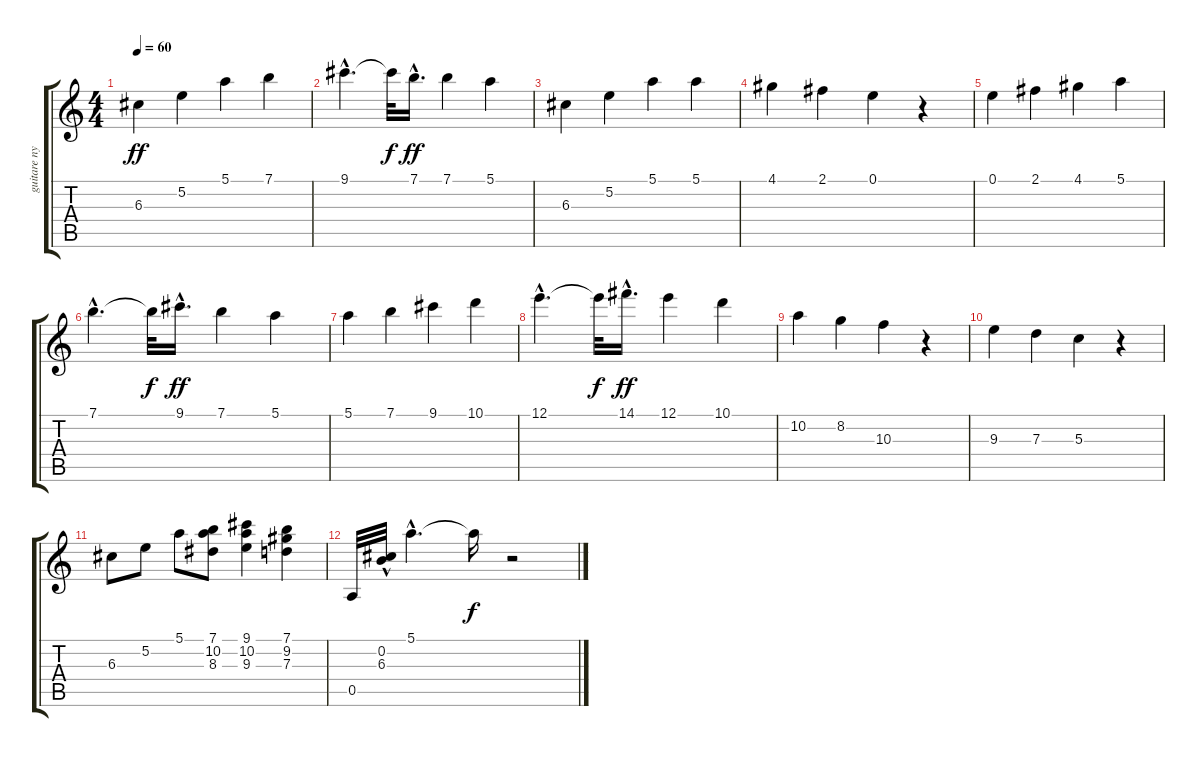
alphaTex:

\track ("guitare nylon" "guitare ny") {instrument acousticguitarnylon}
\staff {score tabs}
\tuning (E4 B3 G3 D3 A2 E2) {hide}
\ts (4 4)
\tempo 60
\clef g2
\ks c
6.3.4{dy ff} 5.2.4 5.1.4 7.1.4 |
9.1{hac}.4{d} 9.1{t}.32{dy f} 7.1{hac}.16{d dy ff} 7.1.4 5.1.4 |
6.3.4 5.2.4 5.1.4 5.1.4 |
4.1.4 2.1.4 0.1.4 r.4 |
0.1.4 2.1.4 4.1.4 5.1.4 |
7.1{hac}.4{d} 7.1{t}.32{dy f} 9.1{hac}.16{d dy ff} 7.1.4 5.1.4 |
5.1.4 7.1.4 9.1.4 10.1.4 |
12.1{hac}.4{d} 12.1{t}.32{dy f} 14.1{hac}.16{d dy ff} 12.1.4 10.1.4 |
10.2.4 8.2.4 10.3.4 r.4 |
9.3.4 7.3.4 5.3.4 r.4 |
6.3.8 5.2.8 5.1.8 (7.1 10.2 8.3).8 (9.1 10.2 9.3).4 (7.1 9.2 7.3).4 |
0.5.32 (0.2{hac} 6.3{hac}).32 5.1{hac}.4{d} 5.1{t}.16{dy f} r.2
